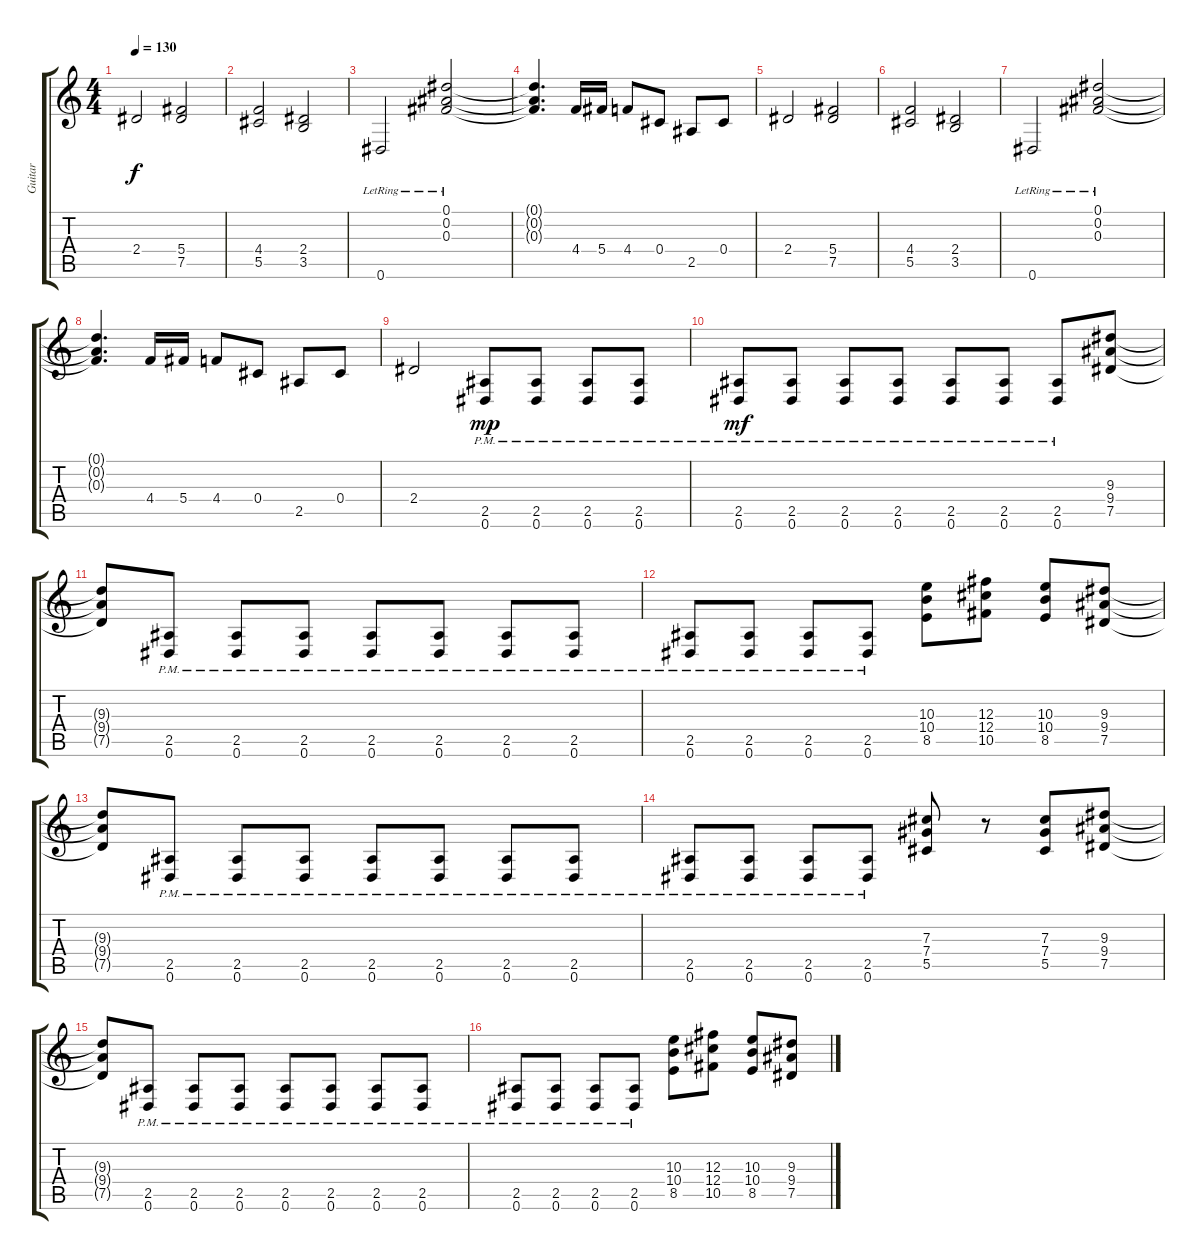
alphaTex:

\track ("Guitar " "Guitar ") {instrument distortionguitar}
\staff {score tabs}
\tuning (Eb4 Bb3 Gb3 Db3 Ab2 Eb2) {hide}
\ts (4 4)
\tempo 130
\clef g2
\ks c
2.4.2{dy f} (5.4 7.5).2 |
(4.4 5.5).2 (2.4 3.5).2 |
0.6{lr}.2 (0.1{lr} 0.2{lr} 0.3{lr}).2 |
(0.1{t} 0.2{t} 0.3{t}).4{d} 4.4.16 5.4.16 4.4.8 0.4.8 2.5.8 0.4.8 |
2.4.2 (5.4 7.5).2 |
(4.4 5.5).2 (2.4 3.5).2 |
0.6{lr}.2 (0.1{lr} 0.2{lr} 0.3{lr}).2 |
(0.1{t} 0.2{t} 0.3{t}).4{d} 4.4.16 5.4.16 4.4.8 0.4.8 2.5.8 0.4.8 |
2.4.2 (2.5{pm} 0.6{pm}).8{dy mp instrument distortionguitar} (2.5{pm} 0.6{pm}).8 (2.5{pm} 0.6{pm}).8 (2.5{pm} 0.6{pm}).8 |
(2.5{pm} 0.6{pm}).8{dy mf} (2.5{pm} 0.6{pm}).8 (2.5{pm} 0.6{pm}).8 (2.5{pm} 0.6{pm}).8 (2.5{pm} 0.6{pm}).8 (2.5{pm} 0.6{pm}).8 (2.5{pm} 0.6{pm}).8 (9.3 9.4 7.5).8 |
(9.3{t} 9.4{t} 7.5{t}).8 (2.5{pm} 0.6{pm}).8 (2.5{pm} 0.6{pm}).8 (2.5{pm} 0.6{pm}).8 (2.5{pm} 0.6{pm}).8 (2.5{pm} 0.6{pm}).8 (2.5{pm} 0.6{pm}).8 (2.5{pm} 0.6{pm}).8 |
(2.5{pm} 0.6{pm}).8 (2.5{pm} 0.6{pm}).8 (2.5{pm} 0.6{pm}).8 (2.5{pm} 0.6{pm}).8 (10.3 10.4 8.5).8 (12.3 12.4 10.5).8 (10.3 10.4 8.5).8 (9.3 9.4 7.5).8 |
(9.3{t} 9.4{t} 7.5{t}).8 (2.5{pm} 0.6{pm}).8 (2.5{pm} 0.6{pm}).8 (2.5{pm} 0.6{pm}).8 (2.5{pm} 0.6{pm}).8 (2.5{pm} 0.6{pm}).8 (2.5{pm} 0.6{pm}).8 (2.5{pm} 0.6{pm}).8 |
(2.5{pm} 0.6{pm}).8 (2.5{pm} 0.6{pm}).8 (2.5{pm} 0.6{pm}).8 (2.5{pm} 0.6{pm}).8 (7.3 7.4 5.5).8 r.8 (7.3 7.4 5.5).8 (9.3 9.4 7.5).8 |
(9.3{t} 9.4{t} 7.5{t}).8 (2.5{pm} 0.6{pm}).8 (2.5{pm} 0.6{pm}).8 (2.5{pm} 0.6{pm}).8 (2.5{pm} 0.6{pm}).8 (2.5{pm} 0.6{pm}).8 (2.5{pm} 0.6{pm}).8 (2.5{pm} 0.6{pm}).8 |
(2.5{pm} 0.6{pm}).8 (2.5{pm} 0.6{pm}).8 (2.5{pm} 0.6{pm}).8 (2.5{pm} 0.6{pm}).8 (10.3 10.4 8.5).8 (12.3 12.4 10.5).8 (10.3 10.4 8.5).8 (9.3 9.4 7.5).8
